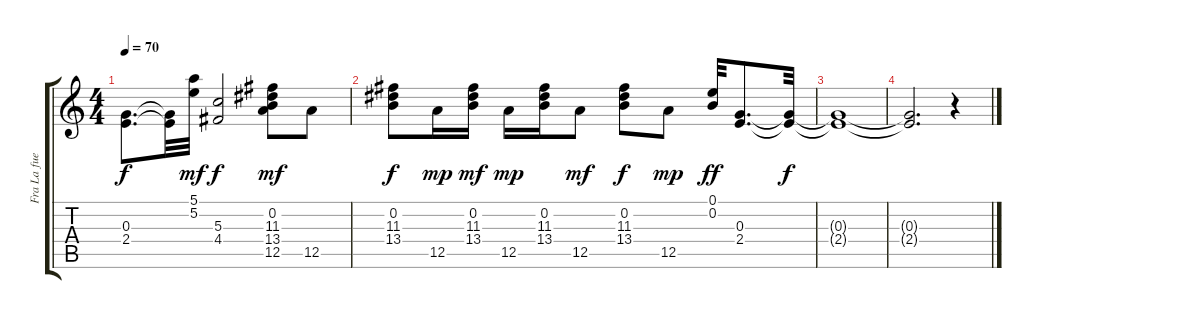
\track ("Fra La fuente" "Fra La fue") {instrument acousticguitarsteel}
\staff {score tabs}
\tuning (E4 B3 G3 D3 A2 E2) {hide}
\ts (4 4)
\tempo 70
\clef g2
\ks c
(0.3{t} 2.4{t}).8{d dy f} (0.3{t} 2.4{t}).32 (5.1 5.2).32{dy mf} (5.3 4.4).2{dy f} (0.2 11.3 13.4 12.5).8{dy mf} 12.5.8 |
(0.2 11.3 13.4).8{dy f} 12.5.16{dy mp} (0.2 11.3 13.4).16{dy mf} 12.5.16{dy mp} (0.2 11.3 13.4).16 12.5.8{dy mf} (0.2 11.3 13.4).8{dy f} 12.5.8{dy mp} (0.1 0.2).32{dy ff} (0.3 2.4).8{d} (0.3{t} 2.4{t}).32{dy f} |
(0.3{t} 2.4{t}).1 |
(0.3{t} 2.4{t}).2{d} r.4
